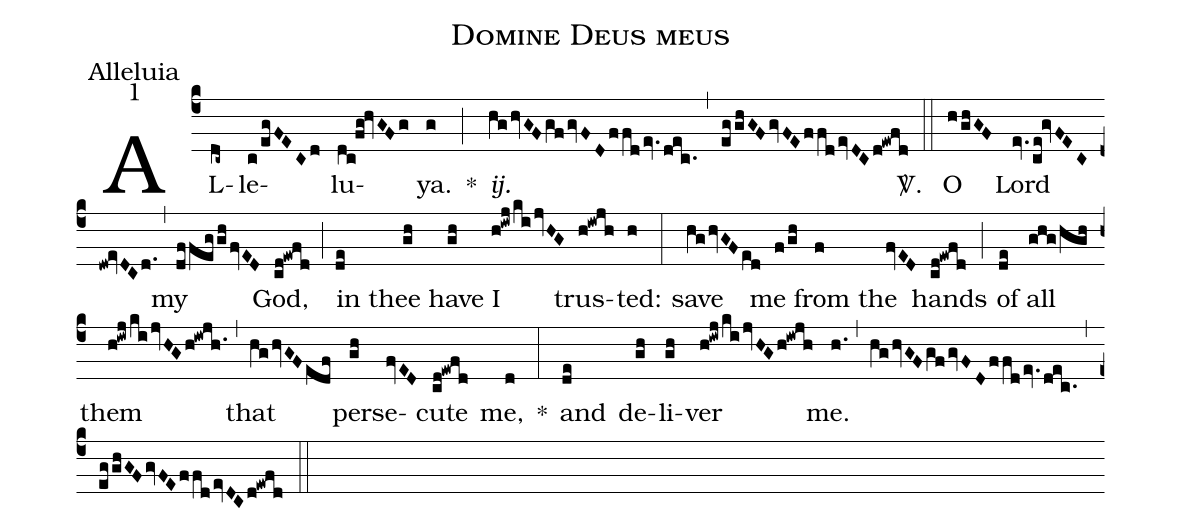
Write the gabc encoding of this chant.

name:Domine Deus meus;
office-part:Alleluia;
mode:1;
%%
(c4) AL(dc~)le(c/egFECd)lu(dc!fg!hvGFg)ya.(g) *(;) <i>ij.</i>(hg/hvGF/gf/gvFD/ffd/ev./dec.) (,) (egghGF/gvFE/ffd/evDC/d!ewfd) <sp>V/</sp>.(::) O(h/ghGF) Lord(ev./ce!gvFEC/dw!evDCd.) (,) my(dffeggh/fvED) God,(cd!ewfd) (;) in(de) thee(gh) have(gh) I(h!iwj/ki/jvHG) trus(h!iwjh)ted:(h) (:) save(hg/hvGF/ed) me(f/gh) from(f) the(fvED) hands(cd!ewfd) (;) of(de) all(ghg/hgh) them(h!iwj/ki/jvHG/h!iwjh.1) (,) that(hg/hvGF/edf) per(gh)se(fvED)cute(cd!ewfd) me,(d) *(:) and(de) de(gh)li(gh)ver(h!iwj/ki/jvHG/h!iwjh) me.(h.1) (,) (hg/hvGF/gfgvFDffdev.dec.) (,) (egghGF/gvFE/ffd/evDC/d!ewfd) (::)
